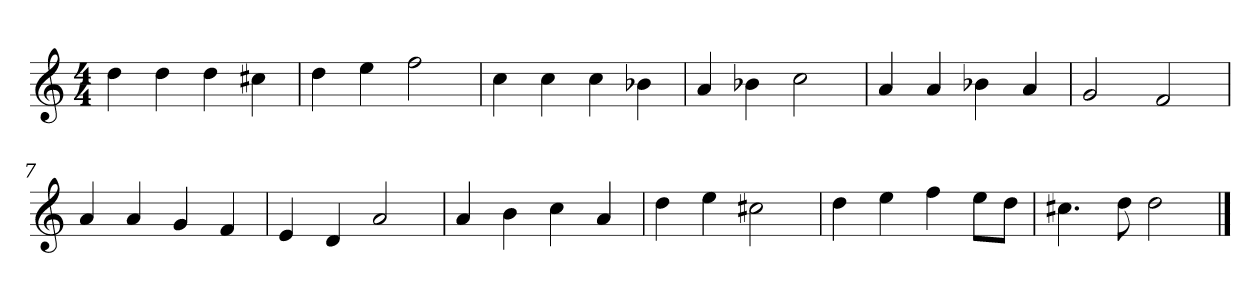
**kern
*part1
*staff1
*k[]
*M4/4
*MM120
=1
4dd
4dd
4dd
4cc#X
=2
4dd
4ee
2ff
=3
4cc
4cc
4cc
4b-X
=4
4a
4b-X
2cc
=5
4a
4a
4b-X
4a
=6
2g
2f
=7
4a
4a
4g
4f
=8
4e
4d
2a
=9
4a
4b
4cc
4a
=10
4dd
4ee
2cc#X
=11
4dd
4ee
4ff
8eeL
8ddJ
=12
4.cc#X
8dd
2dd
==
*-
